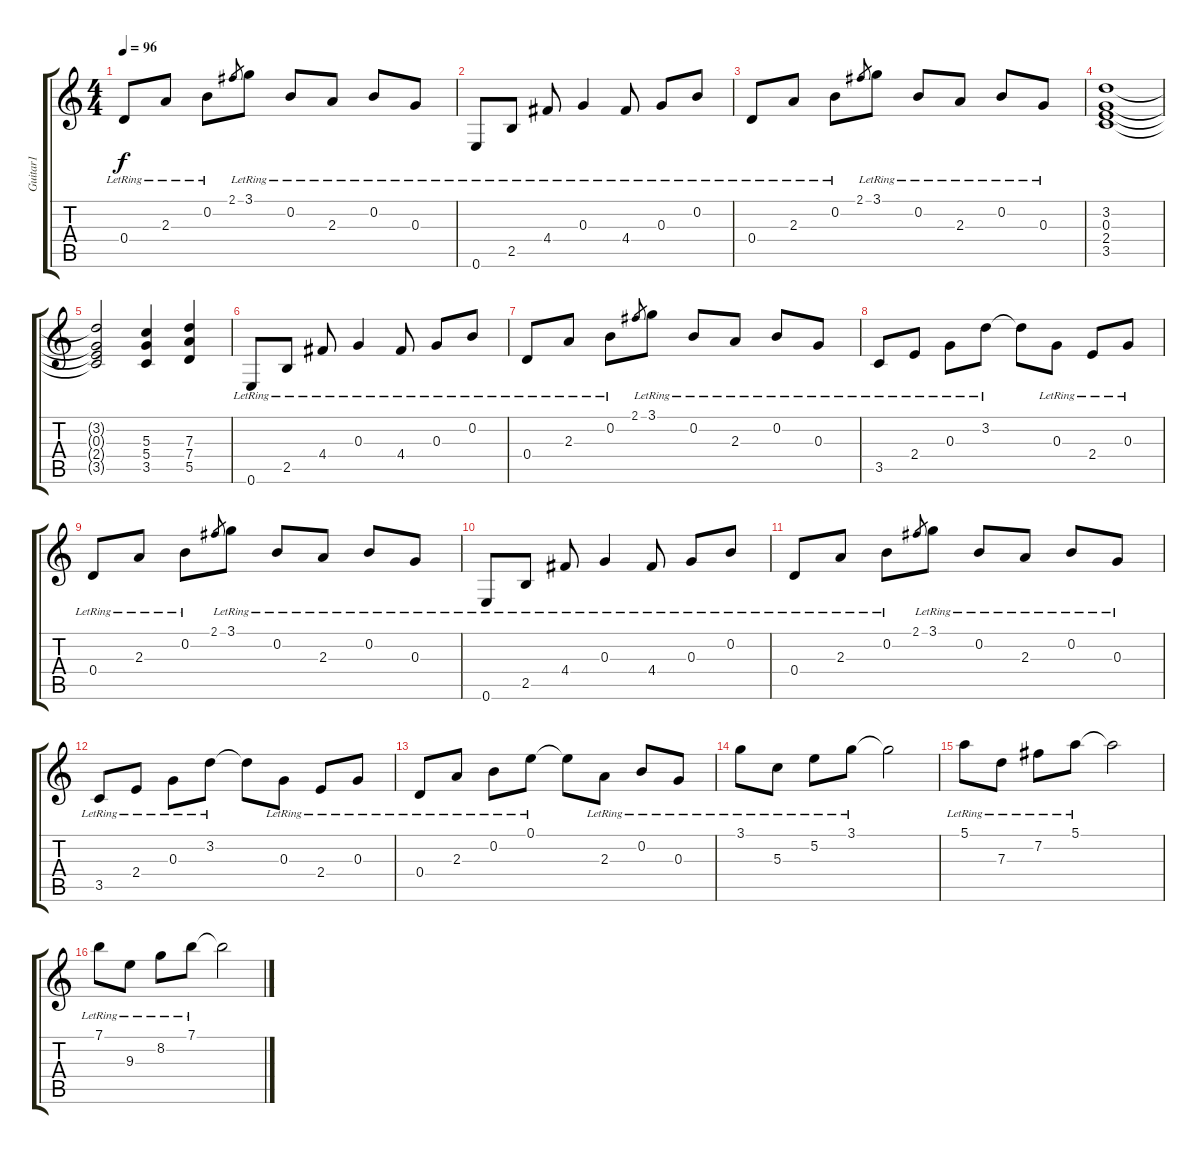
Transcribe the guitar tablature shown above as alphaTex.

\track ("Guitar1" "Guitar1") {instrument distortionguitar}
\staff {score tabs}
\tuning (E4 B3 G3 D3 A2 E2) {hide}
\ts (4 4)
\tempo 96
\clef g2
\ks c
0.4{lr}.8{dy f} 2.3{lr}.8 0.2{lr}.8 2.1.8{gr} 3.1{lr}.8 0.2{lr}.8 2.3{lr}.8 0.2{lr}.8 0.3{lr}.8 |
0.6{lr}.8 2.5{lr}.8 4.4{lr}.8 0.3{lr}.4 4.4{lr}.8 0.3{lr}.8 0.2{lr}.8 |
0.4{lr}.8 2.3{lr}.8 0.2{lr}.8 2.1.8{gr} 3.1{lr}.8 0.2{lr}.8 2.3{lr}.8 0.2{lr}.8 0.3{lr}.8 |
(3.2 0.3 2.4 3.5).1 |
(3.2{t} 0.3{t} 2.4{t} 3.5{t}).2 (5.3 5.4 3.5).4 (7.3 7.4 5.5).4 |
0.6{lr}.8{volume 7} 2.5{lr}.8 4.4{lr}.8 0.3{lr}.4 4.4{lr}.8 0.3{lr}.8 0.2{lr}.8 |
0.4{lr}.8 2.3{lr}.8 0.2{lr}.8 2.1.8{gr} 3.1{lr}.8 0.2{lr}.8 2.3{lr}.8 0.2{lr}.8 0.3{lr}.8 |
3.5{lr}.8 2.4{lr}.8 0.3{lr}.8 3.2{lr}.8 3.2{t}.8 0.3{lr}.8 2.4{lr}.8 0.3{lr}.8 |
0.4{lr}.8 2.3{lr}.8 0.2{lr}.8 2.1.8{gr} 3.1{lr}.8 0.2{lr}.8 2.3{lr}.8 0.2{lr}.8 0.3{lr}.8 |
0.6{lr}.8 2.5{lr}.8 4.4{lr}.8 0.3{lr}.4 4.4{lr}.8 0.3{lr}.8 0.2{lr}.8 |
0.4{lr}.8 2.3{lr}.8 0.2{lr}.8 2.1.8{gr} 3.1{lr}.8 0.2{lr}.8 2.3{lr}.8 0.2{lr}.8 0.3{lr}.8 |
3.5{lr}.8 2.4{lr}.8 0.3{lr}.8 3.2{lr}.8 3.2{t}.8 0.3{lr}.8 2.4{lr}.8 0.3{lr}.8 |
0.4{lr}.8 2.3{lr}.8 0.2{lr}.8 0.1{lr}.8 0.1{t}.8 2.3{lr}.8 0.2{lr}.8 0.3{lr}.8 |
3.1{lr}.8 5.3{lr}.8 5.2{lr}.8 3.1{lr}.8 3.1{t}.2 |
5.1{lr}.8 7.3{lr}.8 7.2{lr}.8 5.1{lr}.8 5.1{t}.2 |
7.1{lr}.8 9.3{lr}.8 8.2{lr}.8 7.1{lr}.8 7.1{t}.2
